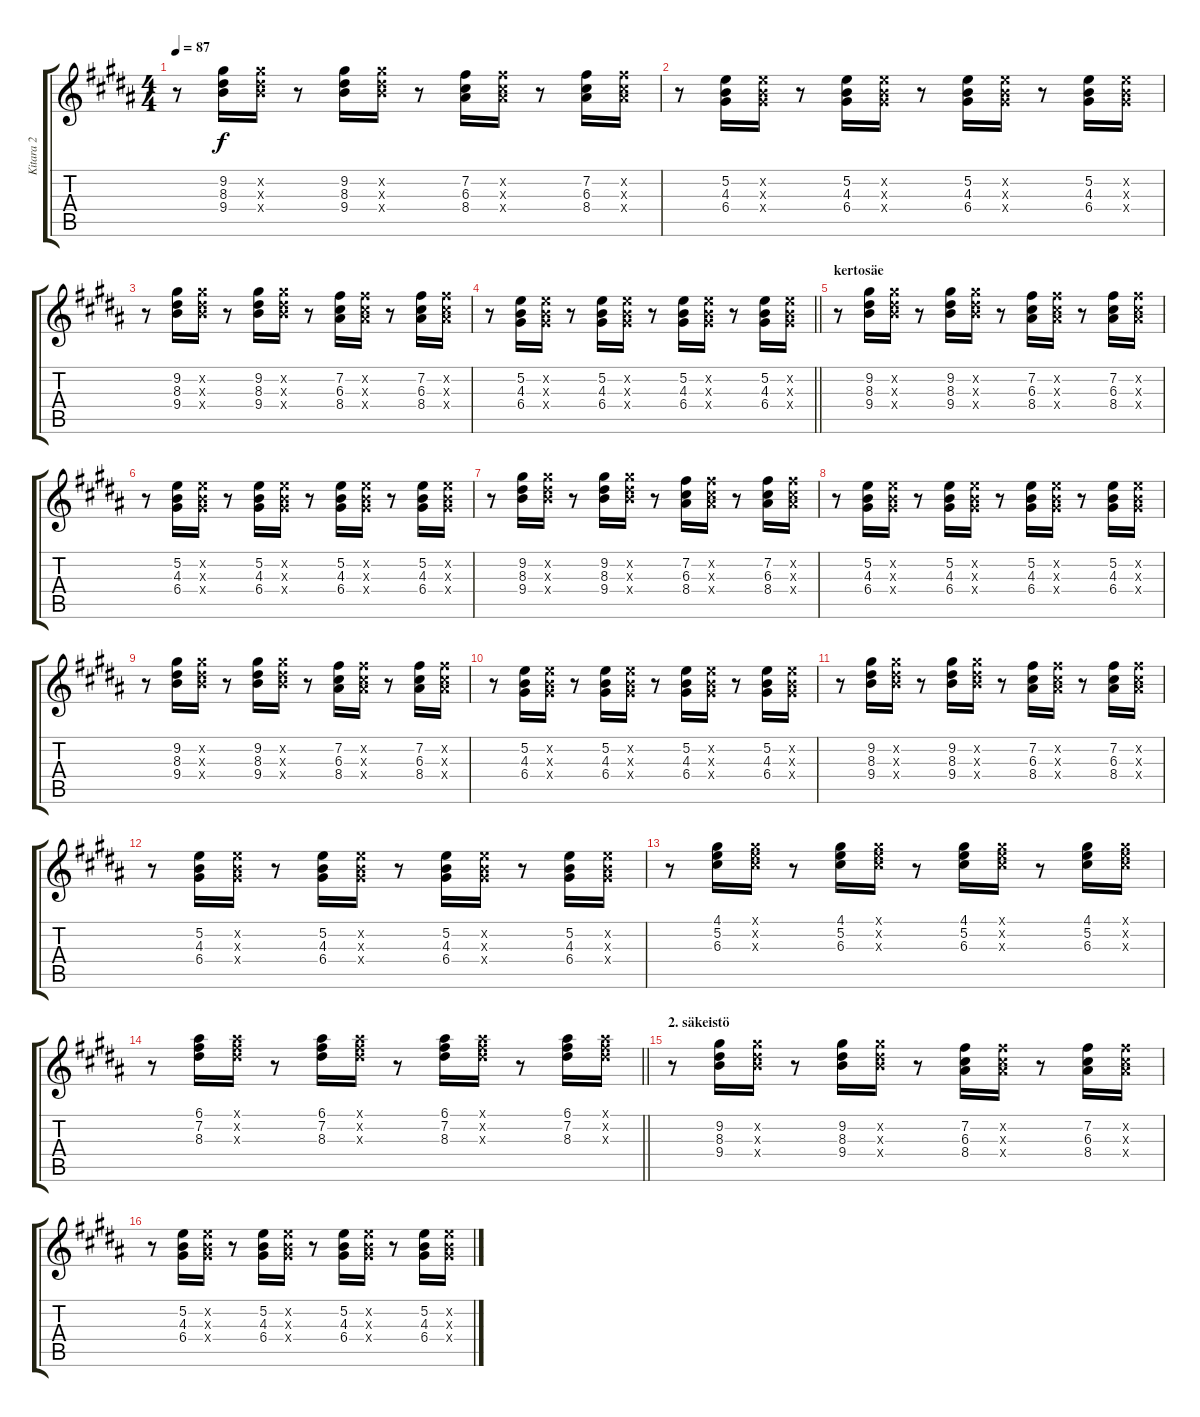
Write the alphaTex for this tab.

\track ("Kitara 2" "Kitara 2") {instrument electricguitarclean}
\staff {score tabs}
\tuning (E4 B3 G3 D3 A2 E2) {hide}
\ts (4 4)
\tempo 87
\clef g2
\ks g#minor
r.8{dy f} (9.2 8.3 9.4).16 (9.2{x} 8.3{x} 9.4{x}).16 r.8 (9.2 8.3 9.4).16 (9.2{x} 8.3{x} 9.4{x}).16 r.8 (7.2 6.3 8.4).16 (7.2{x} 6.3{x} 8.4{x}).16 r.8 (7.2 6.3 8.4).16 (7.2{x} 6.3{x} 8.4{x}).16 |
r.8 (5.2 4.3 6.4).16 (5.2{x} 4.3{x} 6.4{x}).16 r.8 (5.2 4.3 6.4).16 (5.2{x} 4.3{x} 6.4{x}).16 r.8 (5.2 4.3 6.4).16 (5.2{x} 4.3{x} 6.4{x}).16 r.8 (5.2 4.3 6.4).16 (5.2{x} 4.3{x} 6.4{x}).16 |
r.8 (9.2 8.3 9.4).16 (9.2{x} 8.3{x} 9.4{x}).16 r.8 (9.2 8.3 9.4).16 (9.2{x} 8.3{x} 9.4{x}).16 r.8 (7.2 6.3 8.4).16 (7.2{x} 6.3{x} 8.4{x}).16 r.8 (7.2 6.3 8.4).16 (7.2{x} 6.3{x} 8.4{x}).16 |
\barLineRight lightlight
r.8 (5.2 4.3 6.4).16 (5.2{x} 4.3{x} 6.4{x}).16 r.8 (5.2 4.3 6.4).16 (5.2{x} 4.3{x} 6.4{x}).16 r.8 (5.2 4.3 6.4).16 (5.2{x} 4.3{x} 6.4{x}).16 r.8 (5.2 4.3 6.4).16 (5.2{x} 4.3{x} 6.4{x}).16 |
\section ("" "kertosäe")
r.8 (9.2 8.3 9.4).16 (9.2{x} 8.3{x} 9.4{x}).16 r.8 (9.2 8.3 9.4).16 (9.2{x} 8.3{x} 9.4{x}).16 r.8 (7.2 6.3 8.4).16 (7.2{x} 6.3{x} 8.4{x}).16 r.8 (7.2 6.3 8.4).16 (7.2{x} 6.3{x} 8.4{x}).16 |
r.8 (5.2 4.3 6.4).16 (5.2{x} 4.3{x} 6.4{x}).16 r.8 (5.2 4.3 6.4).16 (5.2{x} 4.3{x} 6.4{x}).16 r.8 (5.2 4.3 6.4).16 (5.2{x} 4.3{x} 6.4{x}).16 r.8 (5.2 4.3 6.4).16 (5.2{x} 4.3{x} 6.4{x}).16 |
r.8 (9.2 8.3 9.4).16 (9.2{x} 8.3{x} 9.4{x}).16 r.8 (9.2 8.3 9.4).16 (9.2{x} 8.3{x} 9.4{x}).16 r.8 (7.2 6.3 8.4).16 (7.2{x} 6.3{x} 8.4{x}).16 r.8 (7.2 6.3 8.4).16 (7.2{x} 6.3{x} 8.4{x}).16 |
r.8 (5.2 4.3 6.4).16 (5.2{x} 4.3{x} 6.4{x}).16 r.8 (5.2 4.3 6.4).16 (5.2{x} 4.3{x} 6.4{x}).16 r.8 (5.2 4.3 6.4).16 (5.2{x} 4.3{x} 6.4{x}).16 r.8 (5.2 4.3 6.4).16 (5.2{x} 4.3{x} 6.4{x}).16 |
r.8 (9.2 8.3 9.4).16 (9.2{x} 8.3{x} 9.4{x}).16 r.8 (9.2 8.3 9.4).16 (9.2{x} 8.3{x} 9.4{x}).16 r.8 (7.2 6.3 8.4).16 (7.2{x} 6.3{x} 8.4{x}).16 r.8 (7.2 6.3 8.4).16 (7.2{x} 6.3{x} 8.4{x}).16 |
r.8 (5.2 4.3 6.4).16 (5.2{x} 4.3{x} 6.4{x}).16 r.8 (5.2 4.3 6.4).16 (5.2{x} 4.3{x} 6.4{x}).16 r.8 (5.2 4.3 6.4).16 (5.2{x} 4.3{x} 6.4{x}).16 r.8 (5.2 4.3 6.4).16 (5.2{x} 4.3{x} 6.4{x}).16 |
r.8 (9.2 8.3 9.4).16 (9.2{x} 8.3{x} 9.4{x}).16 r.8 (9.2 8.3 9.4).16 (9.2{x} 8.3{x} 9.4{x}).16 r.8 (7.2 6.3 8.4).16 (7.2{x} 6.3{x} 8.4{x}).16 r.8 (7.2 6.3 8.4).16 (7.2{x} 6.3{x} 8.4{x}).16 |
r.8 (5.2 4.3 6.4).16 (5.2{x} 4.3{x} 6.4{x}).16 r.8 (5.2 4.3 6.4).16 (5.2{x} 4.3{x} 6.4{x}).16 r.8 (5.2 4.3 6.4).16 (5.2{x} 4.3{x} 6.4{x}).16 r.8 (5.2 4.3 6.4).16 (5.2{x} 4.3{x} 6.4{x}).16 |
r.8 (4.1 5.2 6.3).16 (4.1{x} 5.2{x} 6.3{x}).16 r.8 (4.1 5.2 6.3).16 (4.1{x} 5.2{x} 6.3{x}).16 r.8 (4.1 5.2 6.3).16 (4.1{x} 5.2{x} 6.3{x}).16 r.8 (4.1 5.2 6.3).16 (4.1{x} 5.2{x} 6.3{x}).16 |
\barLineRight lightlight
r.8 (6.1 7.2 8.3).16 (6.1{x} 7.2{x} 8.3{x}).16 r.8 (6.1 7.2 8.3).16 (6.1{x} 7.2{x} 8.3{x}).16 r.8 (6.1 7.2 8.3).16 (6.1{x} 7.2{x} 8.3{x}).16 r.8 (6.1 7.2 8.3).16 (6.1{x} 7.2{x} 8.3{x}).16 |
\section ("" "2. säkeistö")
r.8 (9.2 8.3 9.4).16 (9.2{x} 8.3{x} 9.4{x}).16 r.8 (9.2 8.3 9.4).16 (9.2{x} 8.3{x} 9.4{x}).16 r.8 (7.2 6.3 8.4).16 (7.2{x} 6.3{x} 8.4{x}).16 r.8 (7.2 6.3 8.4).16 (7.2{x} 6.3{x} 8.4{x}).16 |
r.8 (5.2 4.3 6.4).16 (5.2{x} 4.3{x} 6.4{x}).16 r.8 (5.2 4.3 6.4).16 (5.2{x} 4.3{x} 6.4{x}).16 r.8 (5.2 4.3 6.4).16 (5.2{x} 4.3{x} 6.4{x}).16 r.8 (5.2 4.3 6.4).16 (5.2{x} 4.3{x} 6.4{x}).16
